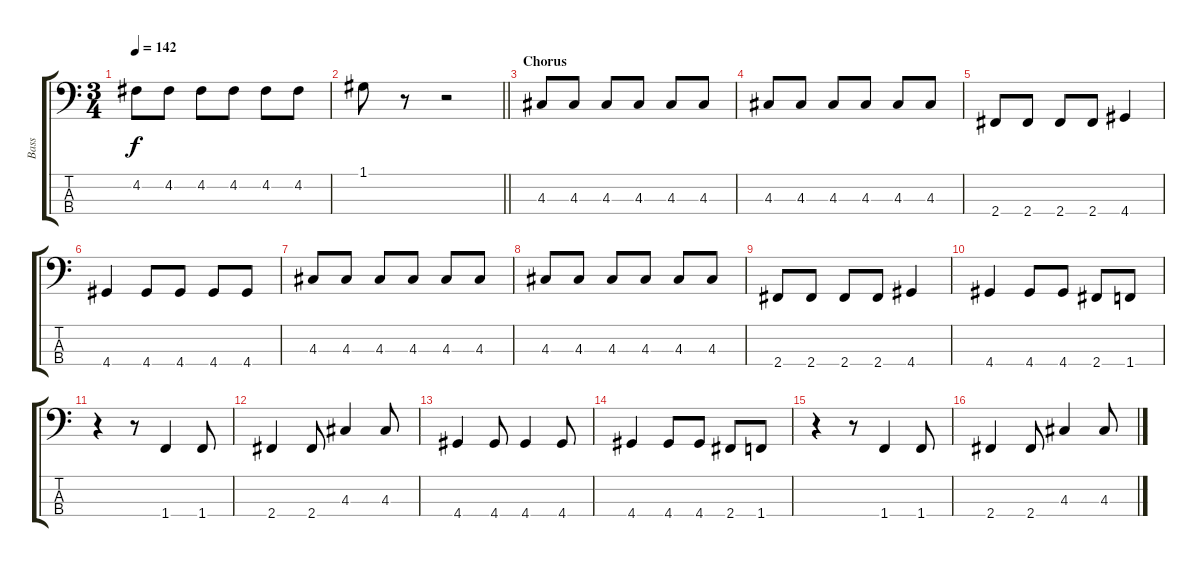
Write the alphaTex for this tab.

\track ("Bass" "Bass") {instrument electricbassfinger}
\staff {score tabs}
\tuning (G2 D2 A1 E1) {hide}
\ts (3 4)
\tempo 142
\clef f4
\ks c
4.2.8{dy f} 4.2.8 4.2.8 4.2.8 4.2.8 4.2.8 |
\barLineRight lightlight
1.1.8 r.8 r.2 |
\section ("" "Chorus")
4.3.8 4.3.8 4.3.8 4.3.8 4.3.8 4.3.8 |
4.3.8 4.3.8 4.3.8 4.3.8 4.3.8 4.3.8 |
2.4.8 2.4.8 2.4.8 2.4.8 4.4.4 |
4.4.4 4.4.8 4.4.8 4.4.8 4.4.8 |
4.3.8 4.3.8 4.3.8 4.3.8 4.3.8 4.3.8 |
4.3.8 4.3.8 4.3.8 4.3.8 4.3.8 4.3.8 |
2.4.8 2.4.8 2.4.8 2.4.8 4.4.4 |
4.4.4 4.4.8 4.4.8 2.4.8 1.4.8 |
r.4 r.8 1.4.4 1.4.8 |
2.4.4 2.4.8 4.3.4 4.3.8 |
4.4.4 4.4.8 4.4.4 4.4.8 |
4.4.4 4.4.8 4.4.8 2.4.8 1.4.8 |
r.4 r.8 1.4.4 1.4.8 |
2.4.4 2.4.8 4.3.4 4.3.8
